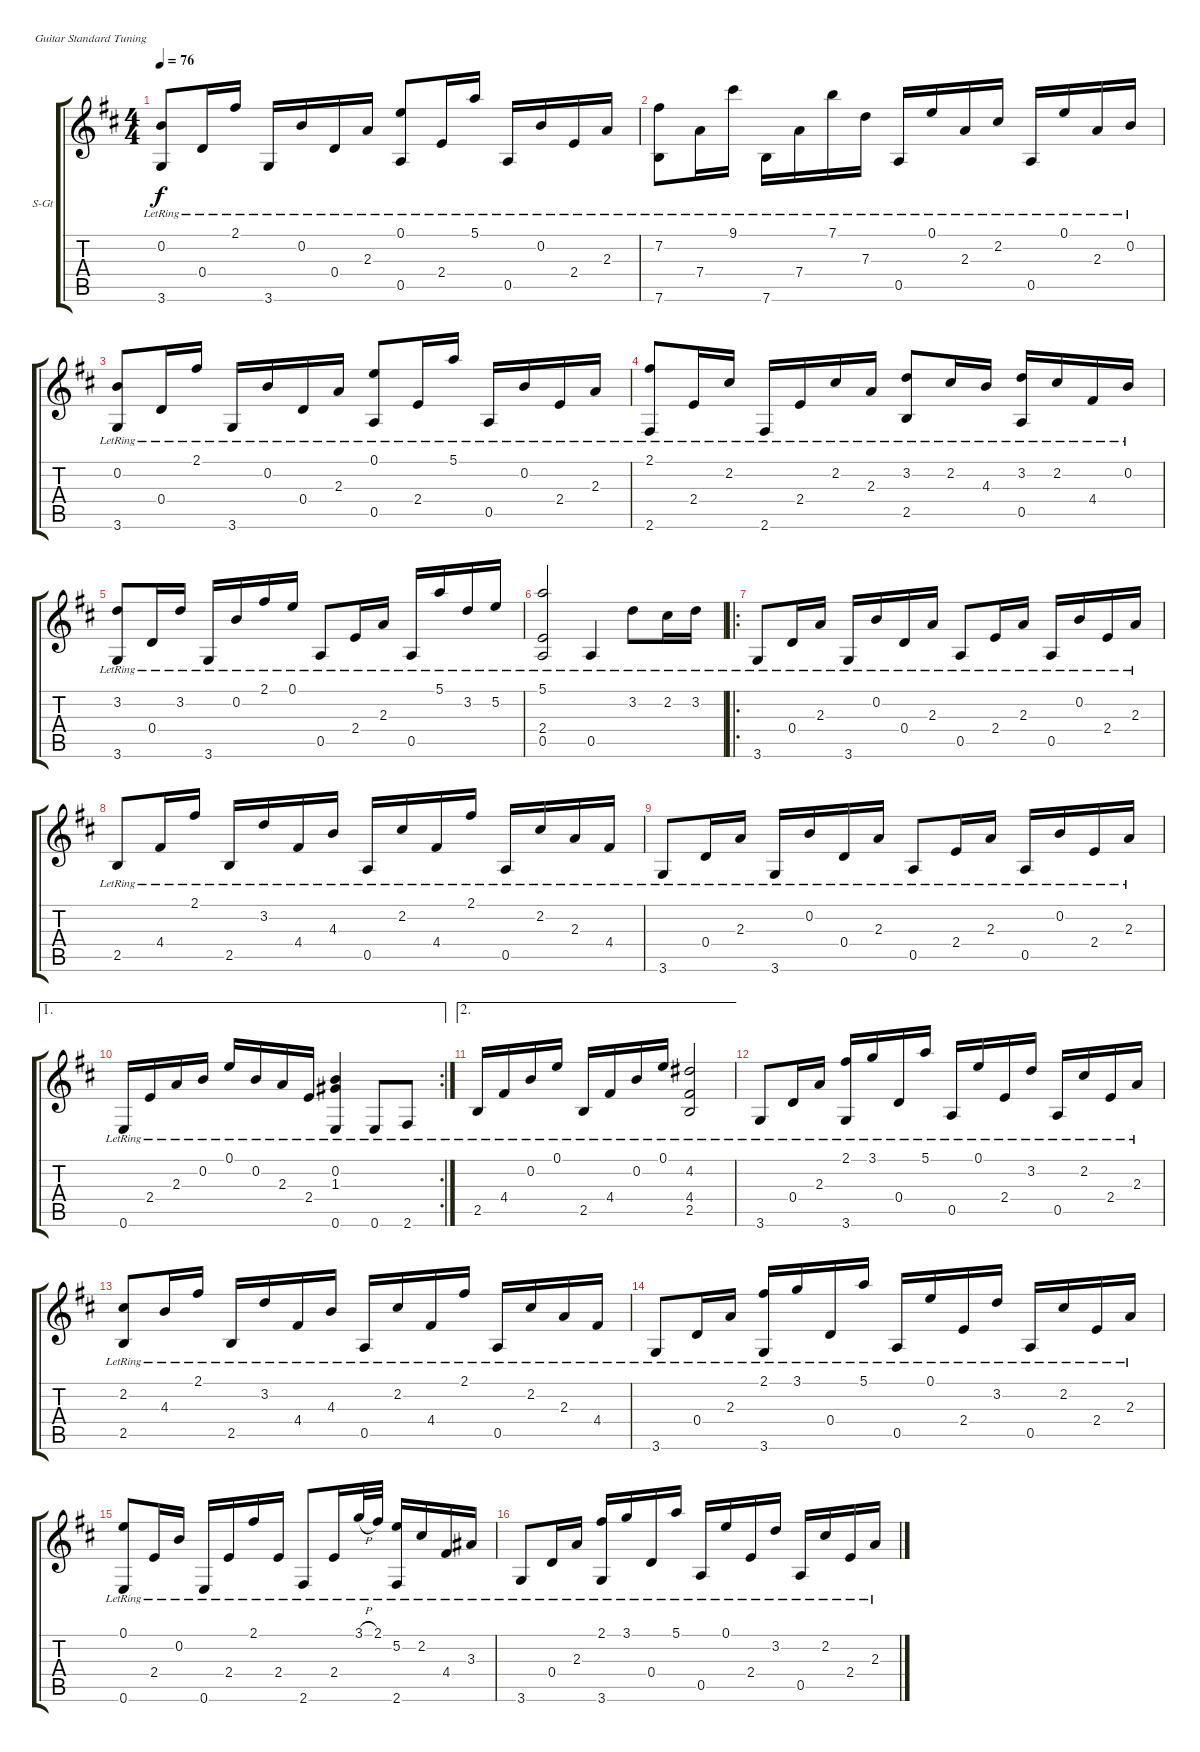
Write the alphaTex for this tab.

\bracketExtendMode groupsimilarinstruments
\firstSystemTrackNameOrientation horizontal
\otherSystemsTrackNameOrientation horizontal
\track ("Track 1" "S-Gt") {instrument acousticguitarsteel}
\staff {score tabs}
\tuning (E4 B3 G3 D3 A2 E2)
\ts (4 4)
\tempo 76
\clef g2
\ks d
(0.2{lr} 3.6{lr}).8{dy f} 0.4{lr}.16 2.1{lr}.16 3.6{lr}.16 0.2{lr}.16 0.4{lr}.16 2.3{lr}.16 (0.1{lr} 0.5{lr}).8 2.4{lr}.16 5.1{lr}.16 0.5{lr}.16 0.2{lr}.16 2.4{lr}.16 2.3{lr}.16 |
(7.2{lr} 7.6{lr}).8 7.4{lr}.16 9.1{lr}.16 7.6{lr}.16 7.4{lr}.16 7.1{lr}.16 7.3{lr}.16 0.5{lr}.16 0.1{lr}.16 2.3{lr}.16 2.2{lr}.16 0.5{lr}.16 0.1{lr}.16 2.3{lr}.16 0.2{lr}.16 |
(0.2{lr} 3.6{lr}).8 0.4{lr}.16 2.1{lr}.16 3.6{lr}.16 0.2{lr}.16 0.4{lr}.16 2.3{lr}.16 (0.1{lr} 0.5{lr}).8 2.4{lr}.16 5.1{lr}.16 0.5{lr}.16 0.2{lr}.16 2.4{lr}.16 2.3{lr}.16 |
(2.1{lr} 2.6{lr}).8 2.4{lr}.16 2.2{lr}.16 2.6{lr}.16 2.4{lr}.16 2.2{lr}.16 2.3{lr}.16 (3.2{lr} 2.5{lr}).8 2.2{lr}.16 4.3{lr}.16 (3.2{lr} 0.5{lr}).16 2.2{lr}.16 4.4{lr}.16 0.2{lr}.16 |
(3.2{lr} 3.6{lr}).8 0.4{lr}.16 3.2{lr}.16 3.6{lr}.16 0.2{lr}.16 2.1{lr}.16 0.1{lr}.16 0.5{lr}.8 2.4{lr}.16 2.3{lr}.16 0.5{lr}.16 5.1{lr}.16 3.2{lr}.16 5.2{lr}.16 |
(5.1{lr} 2.4{lr} 0.5{lr}).2 0.5{lr}.4 3.2{lr}.8 2.2{lr}.16 3.2{lr}.16 |
\ro
3.6{lr}.8 0.4{lr}.16 2.3{lr}.16 3.6{lr}.16 0.2{lr}.16 0.4{lr}.16 2.3{lr}.16 0.5{lr}.8 2.4{lr}.16 2.3{lr}.16 0.5{lr}.16 0.2{lr}.16 2.4{lr}.16 2.3{lr}.16 |
2.5{lr}.8 4.4{lr}.16 2.1{lr}.16 2.5{lr}.16 3.2{lr}.16 4.4{lr}.16 4.3{lr}.16 0.5{lr}.16 2.2{lr}.16 4.4{lr}.16 2.1{lr}.16 0.5{lr}.16 2.2{lr}.16 2.3{lr}.16 4.4{lr}.16 |
3.6{lr}.8 0.4{lr}.16 2.3{lr}.16 3.6{lr}.16 0.2{lr}.16 0.4{lr}.16 2.3{lr}.16 0.5{lr}.8 2.4{lr}.16 2.3{lr}.16 0.5{lr}.16 0.2{lr}.16 2.4{lr}.16 2.3{lr}.16 |
\ae 1
\rc 2
0.6{lr}.16 2.4{lr}.16 2.3{lr}.16 0.2{lr}.16 0.1{lr}.16 0.2{lr}.16 2.3{lr}.16 2.4{lr}.16 (0.2{lr} 1.3{lr} 0.6{lr}).4 0.6{lr}.8 2.6{lr}.8 |
\ae 2
2.5{lr}.16 4.4{lr}.16 0.2{lr}.16 0.1{lr}.16 2.5{lr}.16 4.4{lr}.16 0.2{lr}.16 0.1{lr}.16 (4.2{lr} 4.4{lr} 2.5{lr}).2 |
3.6{lr}.8 0.4{lr}.16 2.3{lr}.16 (2.1{lr} 3.6{lr}).16 3.1{lr}.16 0.4{lr}.16 5.1{lr}.16 0.5{lr}.16 0.1{lr}.16 2.4{lr}.16 3.2{lr}.16 0.5{lr}.16 2.2{lr}.16 2.4{lr}.16 2.3{lr}.16 |
(2.2{lr} 2.5{lr}).8 4.3{lr}.16 2.1{lr}.16 2.5{lr}.16 3.2{lr}.16 4.4{lr}.16 4.3{lr}.16 0.5{lr}.16 2.2{lr}.16 4.4{lr}.16 2.1{lr}.16 0.5{lr}.16 2.2{lr}.16 2.3{lr}.16 4.4{lr}.16 |
3.6{lr}.8 0.4{lr}.16 2.3{lr}.16 (2.1{lr} 3.6{lr}).16 3.1{lr}.16 0.4{lr}.16 5.1{lr}.16 0.5{lr}.16 0.1{lr}.16 2.4{lr}.16 3.2{lr}.16 0.5{lr}.16 2.2{lr}.16 2.4{lr}.16 2.3{lr}.16 |
(0.1{lr} 0.6{lr}).8 2.4{lr}.16 0.2{lr}.16 0.6{lr}.16 2.4{lr}.16 2.1{lr}.16 2.4{lr}.16 2.6{lr}.8 2.4{lr}.16 3.1{h lr}.32 2.1{lr}.32 (2.6{lr} 5.2{lr}).16 2.2{lr}.16 4.4{lr}.16 3.3{lr}.16 |
3.6{lr}.8 0.4{lr}.16 2.3{lr}.16 (2.1{lr} 3.6{lr}).16 3.1{lr}.16 0.4{lr}.16 5.1{lr}.16 0.5{lr}.16 0.1{lr}.16 2.4{lr}.16 3.2{lr}.16 0.5{lr}.16 2.2{lr}.16 2.4{lr}.16 2.3{lr}.16
